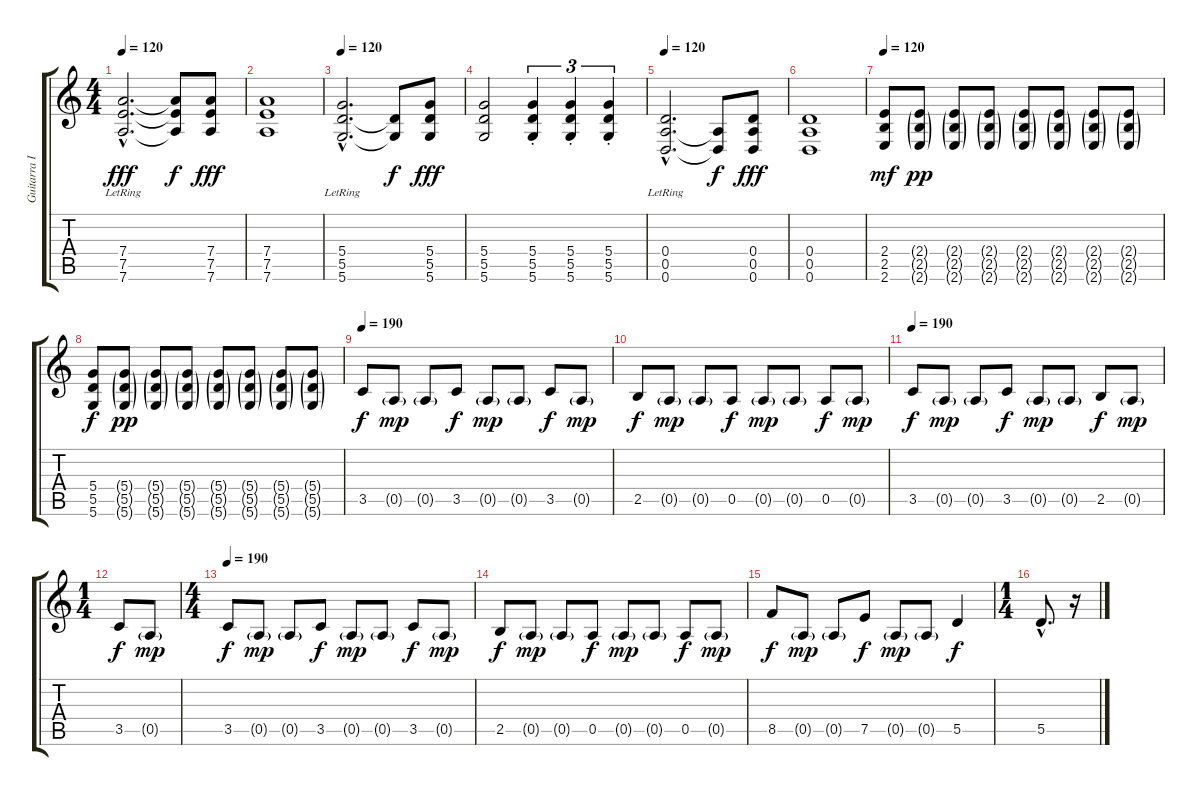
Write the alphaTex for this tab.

\track ("Guitarra II" "Guitarra I") {instrument overdrivenguitar}
\staff {score tabs}
\tuning (E4 B3 G3 D3 A2 D2) {hide}
\ts (4 4)
\tempo 120
\clef g2
\ks c
(7.4{hac} 7.5{hac lr} 7.6{hac lr}).2{d dy fff} (7.4{t} 7.5{t} 7.6{t}).8{dy f} (7.4 7.5 7.6).8{dy fff} |
(7.4 7.5 7.6).1 |
\tempo 120
(5.4{hac} 5.5{hac lr} 5.6{hac lr}).2{d} (5.5{t} 5.6{t}).8{dy f} (5.4 5.5 5.6).8{dy fff} |
(5.4 5.5 5.6).2 (5.4{st} 5.5{st} 5.6{st}).4{tu (3 2)} (5.4{st} 5.5{st} 5.6{st}).4{tu (3 2)} (5.4{st} 5.5{st} 5.6{st}).4{tu (3 2)} |
\tempo 120
(0.4{hac} 0.5{hac lr} 0.6{hac lr}).2{d} (0.5{t} 0.6{t}).8{dy f} (0.4 0.5 0.6).8{dy fff} |
(0.4 0.5 0.6).1 |
\tempo 120
(2.4 2.5 2.6).8{dy mf} (2.4{g} 2.5{g} 2.6{g}).8{dy pp} (2.4{g} 2.5{g} 2.6{g}).8 (2.4{g} 2.5{g} 2.6{g}).8 (2.4{g} 2.5{g} 2.6{g}).8 (2.4{g} 2.5{g} 2.6{g}).8 (2.4{g} 2.5{g} 2.6{g}).8 (2.4{g} 2.5{g} 2.6{g}).8 |
(5.4 5.5 5.6).8{dy f} (5.4{g} 5.5{g} 5.6{g}).8{dy pp} (5.4{g} 5.5{g} 5.6{g}).8 (5.4{g} 5.5{g} 5.6{g}).8 (5.4{g} 5.5{g} 5.6{g}).8 (5.4{g} 5.5{g} 5.6{g}).8 (5.4{g} 5.5{g} 5.6{g}).8 (5.4{g} 5.5{g} 5.6{g}).8 |
\tempo 190
3.5.8{dy f volume 13} 0.5{g}.8{dy mp} 0.5{g}.8 3.5.8{dy f} 0.5{g}.8{dy mp} 0.5{g}.8 3.5.8{dy f} 0.5{g}.8{dy mp} |
2.5.8{dy f} 0.5{g}.8{dy mp} 0.5{g}.8 0.5.8{dy f} 0.5{g}.8{dy mp} 0.5{g}.8 0.5.8{dy f} 0.5{g}.8{dy mp} |
\tempo 190
3.5.8{dy f volume 13} 0.5{g}.8{dy mp} 0.5{g}.8 3.5.8{dy f} 0.5{g}.8{dy mp} 0.5{g}.8 2.5.8{dy f} 0.5{g}.8{dy mp} |
\ts (1 4)
3.5.8{dy f} 0.5{g}.8{dy mp} |
\ts (4 4)
\tempo 190
3.5.8{dy f volume 13} 0.5{g}.8{dy mp} 0.5{g}.8 3.5.8{dy f} 0.5{g}.8{dy mp} 0.5{g}.8 3.5.8{dy f} 0.5{g}.8{dy mp} |
2.5.8{dy f} 0.5{g}.8{dy mp} 0.5{g}.8 0.5.8{dy f} 0.5{g}.8{dy mp} 0.5{g}.8 0.5.8{dy f} 0.5{g}.8{dy mp} |
8.5.8{dy f} 0.5{g}.8{dy mp} 0.5{g}.8 7.5.8{dy f} 0.5{g}.8{dy mp} 0.5{g}.8 5.5.4{dy f} |
\ts (1 4)
5.5{hac}.8{d} r.16
